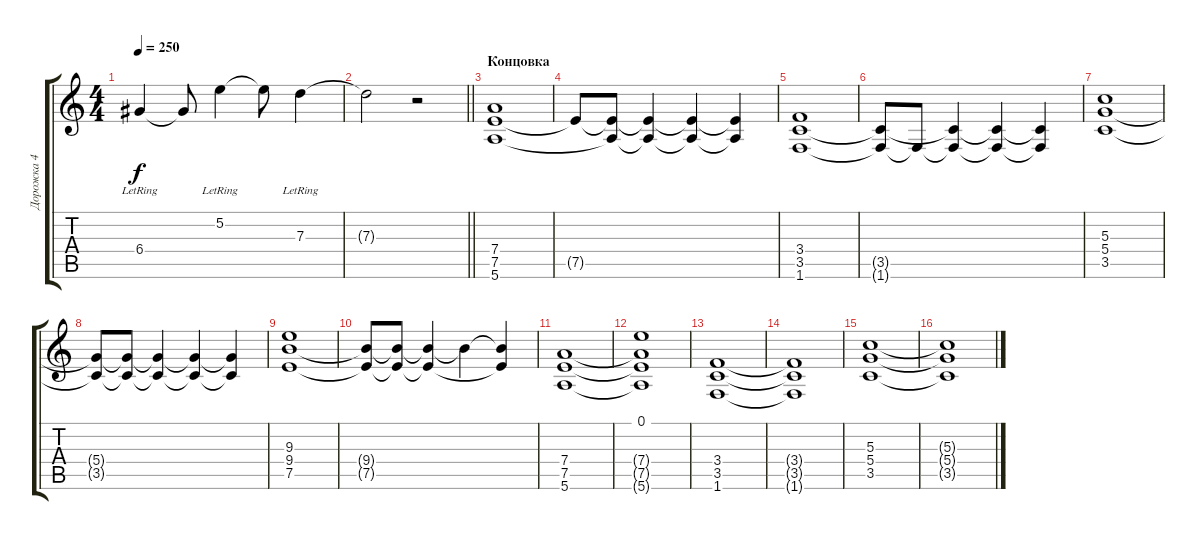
\track ("Дорожка 4" "Дорожка 4") {mute instrument electricguitarclean}
\staff {score tabs}
\tuning (E4 B3 G3 D3 A2 E2) {hide}
\ts (4 4)
\tempo 250
\clef g2
\ks c
6.4{lr}.4{dy f instrument electricguitarclean} 6.4{t}.8 5.2{lr}.4 5.2{t}.8 7.3{lr}.4 |
\barLineRight lightlight
7.3{t}.2 r.2 |
\section ("" "Концовка")
(7.4 7.5 5.6).1{instrument overdrivenguitar} |
7.5{t}.8 (7.5{t} 5.6{t}).8 (7.5{t} 5.6{t}).4 (7.5{t} 5.6{t}).4 (7.5{t} 5.6{t}).4 |
(3.4 3.5 1.6).1{instrument overdrivenguitar} |
(3.5{t} 1.6{t}).8 1.6{t}.8 (3.5{t} 1.6{t}).4 (3.5{t} 1.6{t}).4 (3.5{t} 1.6{t}).4 |
(5.3 5.4 3.5).1{instrument overdrivenguitar} |
(5.4{t} 3.5{t}).8 (5.4{t} 3.5{t}).8 (5.4{t} 3.5{t}).4 (5.4{t} 3.5{t}).4 (5.4{t} 3.5{t}).4 |
(9.3 9.4 7.5).1{instrument overdrivenguitar} |
(9.4{t} 7.5{t}).8 (9.4{t} 7.5{t}).8 (9.4{t} 7.5{t}).4 9.4{t}.4 (9.4{t} 7.5{t}).4 |
(7.4 7.5 5.6).1{instrument overdrivenguitar} |
(0.1 7.4{t} 7.5{t} 5.6{t}).1 |
(3.4 3.5 1.6).1 |
(3.4{t} 3.5{t} 1.6{t}).1 |
(5.3 5.4 3.5).1 |
(5.3{t} 5.4{t} 3.5{t}).1
